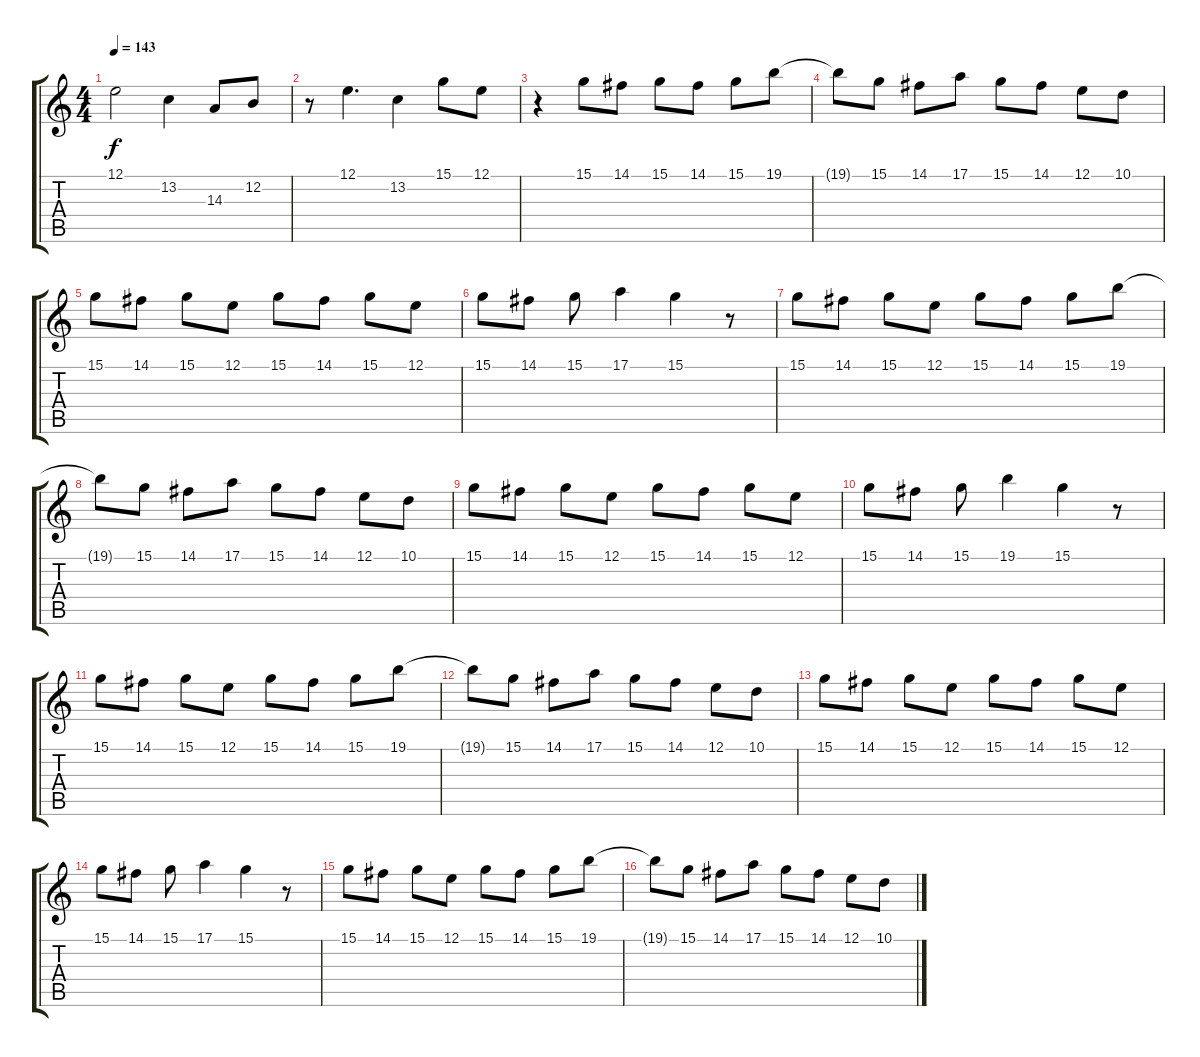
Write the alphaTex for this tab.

\track "" {instrument pad1newage}
\staff {score tabs}
\tuning (E4 B3 G3 D3 A2 E2) {hide}
\ts (4 4)
\tempo 143
\clef g2
\ks c
12.1.2{dy f} 13.2.4 14.3.8 12.2.8 |
r.8 12.1.4{d} 13.2.4 15.1.8 12.1.8 |
r.4 15.1.8 14.1.8 15.1.8 14.1.8 15.1.8 19.1.8 |
19.1{t}.8 15.1.8 14.1.8 17.1.8 15.1.8 14.1.8 12.1.8 10.1.8 |
15.1.8 14.1.8 15.1.8 12.1.8 15.1.8 14.1.8 15.1.8 12.1.8 |
15.1.8 14.1.8 15.1.8 17.1.4 15.1.4 r.8 |
15.1.8 14.1.8 15.1.8 12.1.8 15.1.8 14.1.8 15.1.8 19.1.8 |
19.1{t}.8 15.1.8 14.1.8 17.1.8 15.1.8 14.1.8 12.1.8 10.1.8 |
15.1.8 14.1.8 15.1.8 12.1.8 15.1.8 14.1.8 15.1.8 12.1.8 |
15.1.8 14.1.8 15.1.8 19.1.4 15.1.4 r.8 |
15.1.8 14.1.8 15.1.8 12.1.8 15.1.8 14.1.8 15.1.8 19.1.8 |
19.1{t}.8 15.1.8 14.1.8 17.1.8 15.1.8 14.1.8 12.1.8 10.1.8 |
15.1.8 14.1.8 15.1.8 12.1.8 15.1.8 14.1.8 15.1.8 12.1.8 |
15.1.8 14.1.8 15.1.8 17.1.4 15.1.4 r.8 |
15.1.8 14.1.8 15.1.8 12.1.8 15.1.8 14.1.8 15.1.8 19.1.8 |
19.1{t}.8 15.1.8 14.1.8 17.1.8 15.1.8 14.1.8 12.1.8 10.1.8
